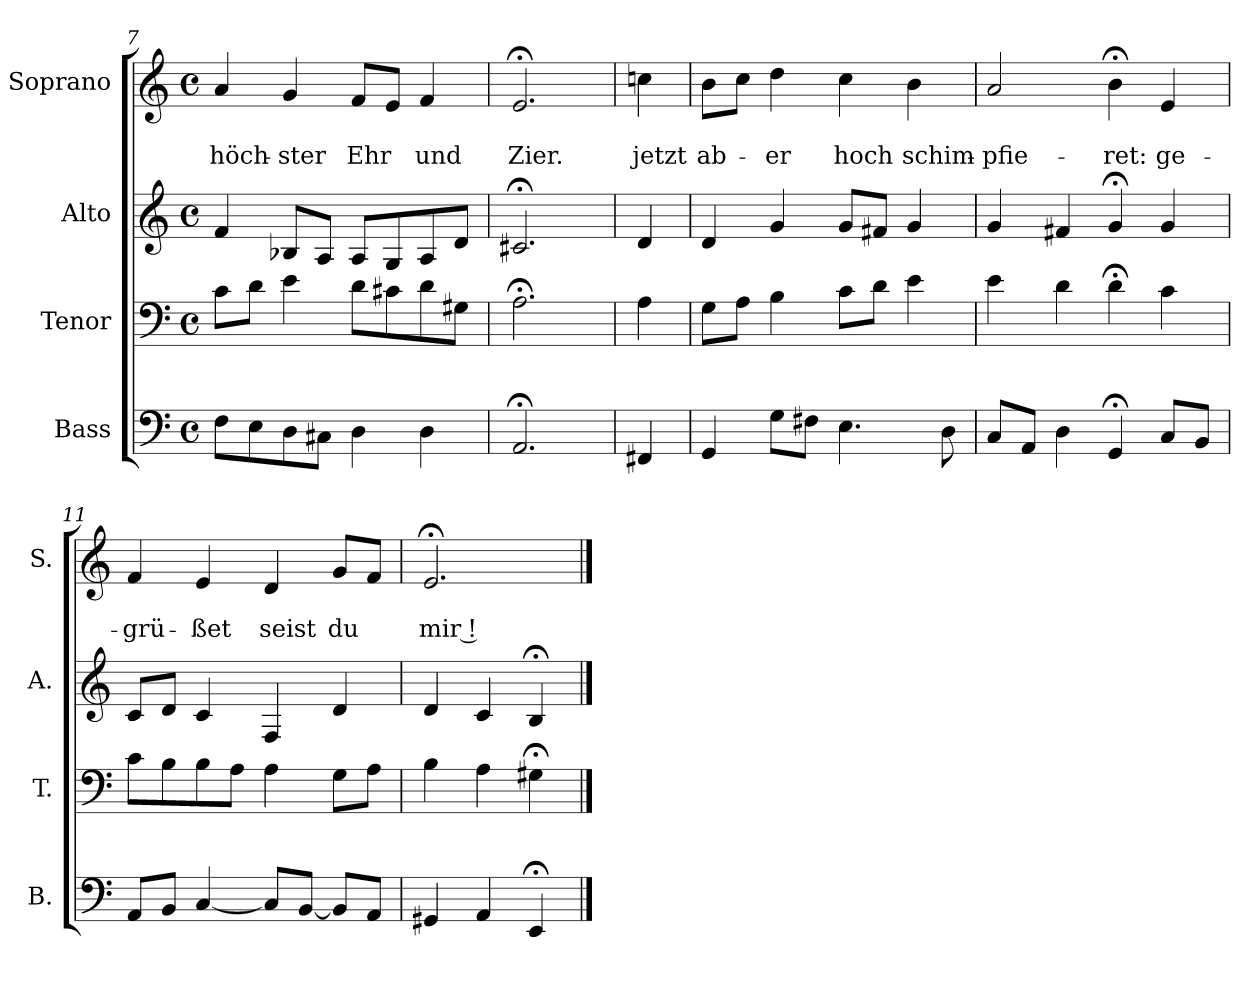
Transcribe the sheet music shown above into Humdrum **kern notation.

**kern	**kern	**kern	**kern	**text	**text
*part4	*part3	*part2	*part1	*part1	*part1
*staff4	*staff3	*staff2	*staff1	*staff1	*staff1
*I"Bass	*I"Tenor	*I"Alto	*I"Soprano	*	*
*I'B.	*I'T.	*I'A.	*I'S.	*	*
*clefF4	*clefF4	*clefG2	*clefG2	*	*
*k[]	*k[]	*k[]	*k[]	*	*
*a:	*a:	*a:	*a:	*	*
*M4/4	*M4/4	*M4/4	*M4/4	*	*
*met(c)	*met(c)	*met(c)	*met(c)	*	*
=7	=7	=7	=7	=7	=7
8F\L	8c\L	4f/	4a/	.	höch-
8E\	8d\J	.	.	.	.
8D\	4e\	8B-X/L	4g/	.	-ster
8C#X\J	.	8A/J	.	.	.
4D\	8d\L	8A/L	8f/L	.	Ehr
.	8c#X\	8G/	8e/J	.	.
4D\	8d\	8A/	4f/	.	und
.	8G#X\J	8d/J	.	.	.
=8	=8	=8	=8	=8	=8
2.AA;</	2.A;<\	2.c#X;</	2.e;</	.	Zier.
!!LO:PB:g=z
=8a	=8a	=8a	=8a	=8a	=8a
4FF#X/	4A\	4d/	4ccn\	.	jetzt
=9	=9	=9	=9	=9	=9
4GG/	8G\L	4d/	8b\L	.	ab-
.	8A\J	.	8cc\J	.	.
8G\L	4B\	4g/	4dd\	.	-er
8F#X\J	.	.	.	.	.
4.E\	8c\L	8g/L	4cc\	.	hoch
.	8d\J	8f#X/J	.	.	.
.	4e\	4g/	4b\	.	schim-
8D\	.	.	.	.	.
=10	=10	=10	=10	=10	=10
8C/L	4e\	4g/	2a/	.	-pfie-
8AA/J	.	.	.	.	.
4D\	4d\	4f#X/	.	.	.
4GG;</	4d;<\	4g;</	4b;<\	.	-ret:
8C/L	4c\	4g/	4e/	.	ge-
8BB/J	.	.	.	.	.
=11	=11	=11	=11	=11	=11
8AA/L	8c\L	8c/L	4f/	.	-grü-
8BB/J	8B\	8d/J	.	.	.
[4C/	8B\	4c/	4e/	.	-ßet
.	8A\J	.	.	.	.
8C/L]	4A\	4F/	4d/	.	seist
[8BB/J	.	.	.	.	.
8BB/L]	8G\L	4d/	8g/L	.	du
8AA/J	8A\J	.	8f/J	.	.
=12	=12	=12	=12	=12	=12
4GG#X/	4B\	4d/	2.e;</	.	mir !
4AA/	4A\	4c/	.	.	.
4EE;</	4G#X;<\	4B;</	.	.	.
==	==	==	==	==	==
*-	*-	*-	*-	*-	*-
